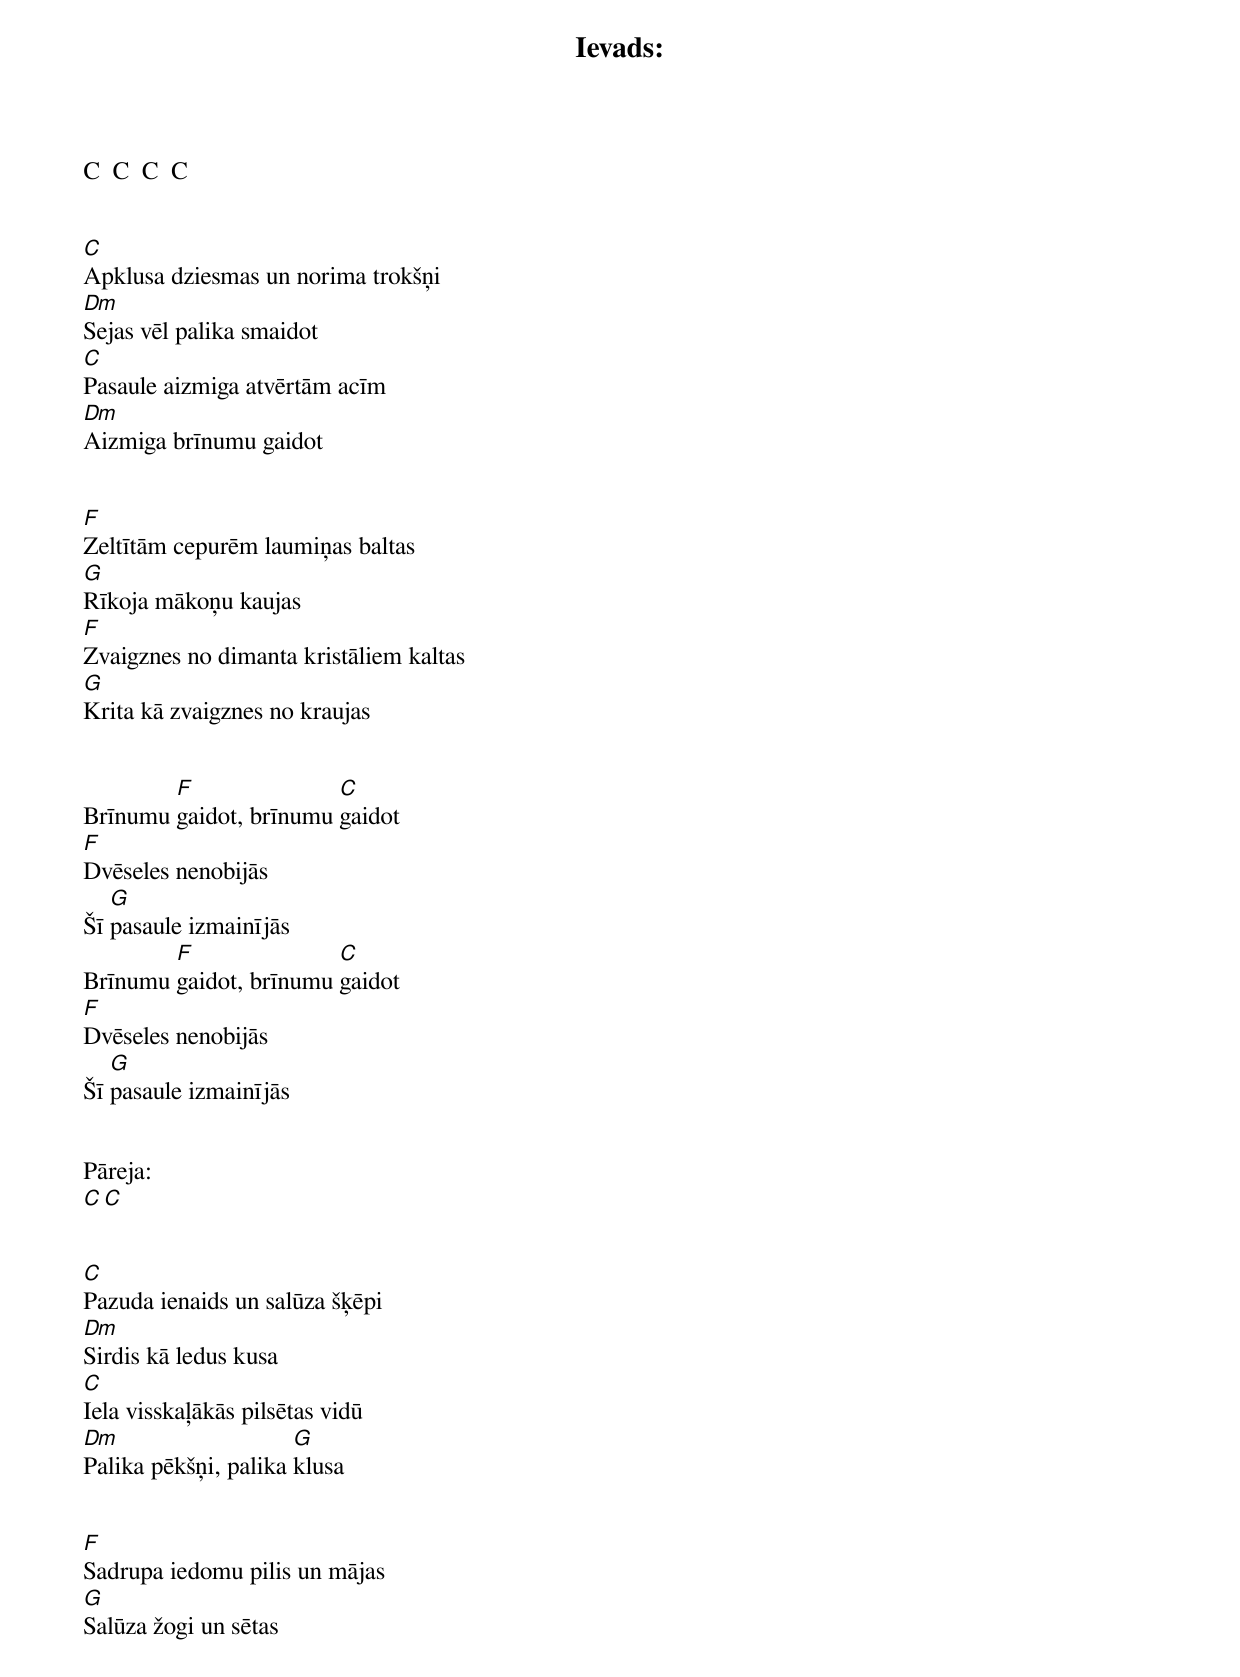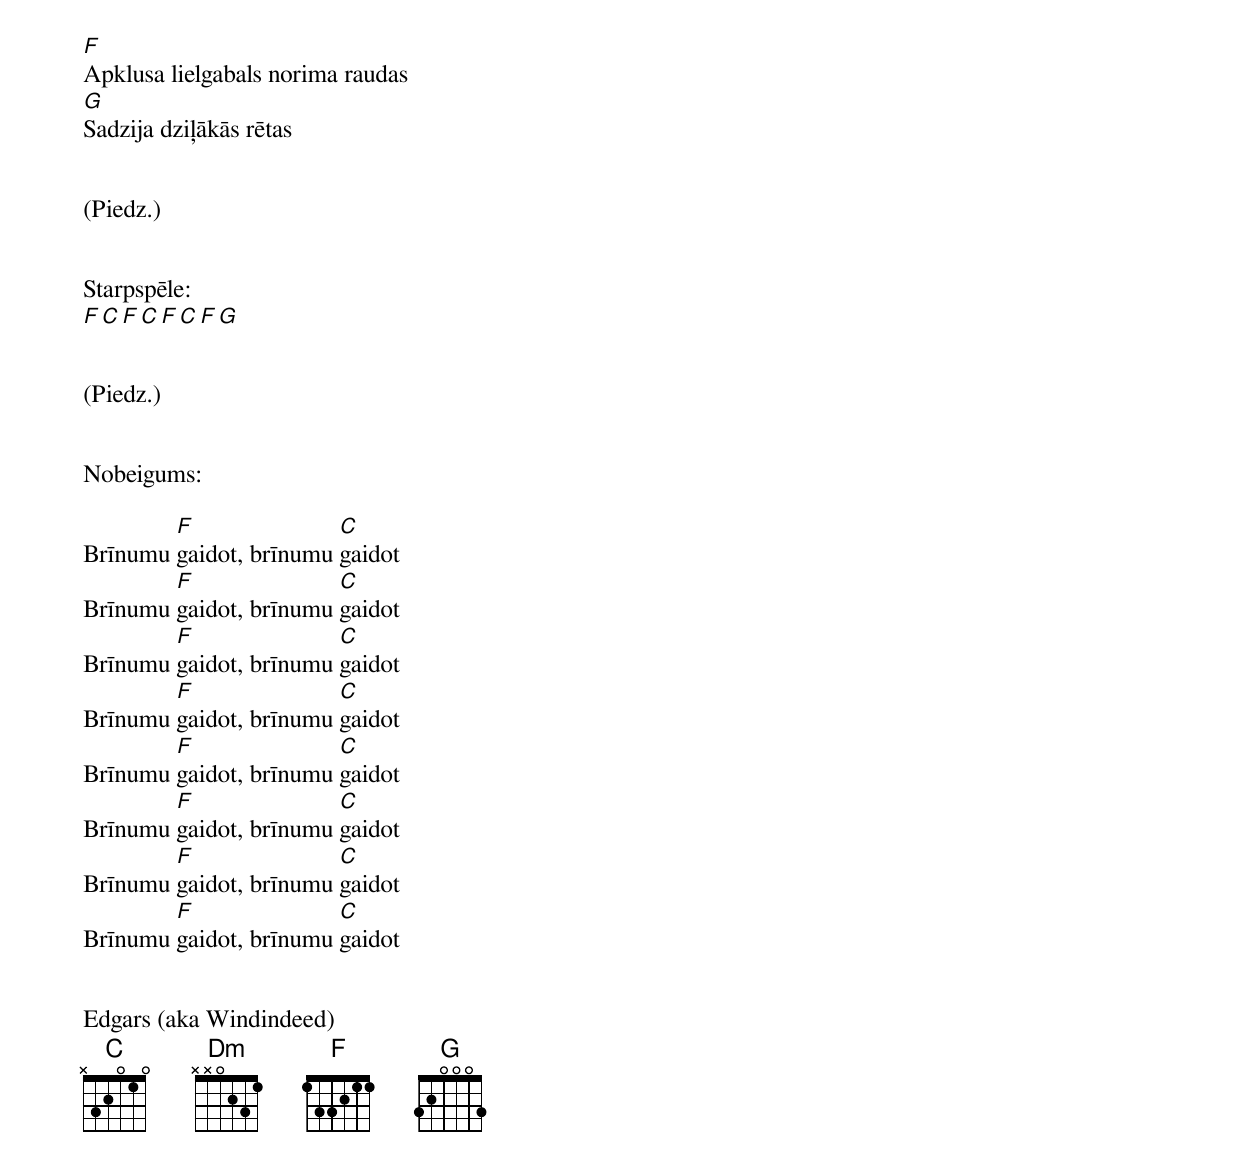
Ievads:
C  C  C  C


C
Apklusa dziesmas un norima trokšņi
Dm
Sejas vēl palika smaidot
C
Pasaule aizmiga atvērtām acīm
Dm
Aizmiga brīnumu gaidot


F
Zeltītām cepurēm laumiņas baltas
G
Rīkoja mākoņu kaujas
F
Zvaigznes no dimanta kristāliem kaltas
G
Krita kā zvaigznes no kraujas


        F               C
Brīnumu gaidot, brīnumu gaidot
F
Dvēseles nenobijās
   G
Šī pasaule izmainījās
        F               C
Brīnumu gaidot, brīnumu gaidot
F
Dvēseles nenobijās
   G
Šī pasaule izmainījās


Pāreja:
C C


C
Pazuda ienaids un salūza šķēpi
Dm
Sirdis kā ledus kusa
C
Iela visskaļākās pilsētas vidū
Dm                    G
Palika pēkšņi, palika klusa


F
Sadrupa iedomu pilis un mājas
G
Salūza žogi un sētas
F
Apklusa lielgabals norima raudas
G
Sadzija dziļākās rētas


(Piedz.)


Starpspēle:
F  C  F  C  F  C  F  G


(Piedz.)


Nobeigums:

        F               C
Brīnumu gaidot, brīnumu gaidot
        F               C
Brīnumu gaidot, brīnumu gaidot
        F               C
Brīnumu gaidot, brīnumu gaidot
        F               C
Brīnumu gaidot, brīnumu gaidot
        F               C
Brīnumu gaidot, brīnumu gaidot
        F               C
Brīnumu gaidot, brīnumu gaidot
        F               C
Brīnumu gaidot, brīnumu gaidot
        F               C
Brīnumu gaidot, brīnumu gaidot


Edgars (aka Windindeed)
